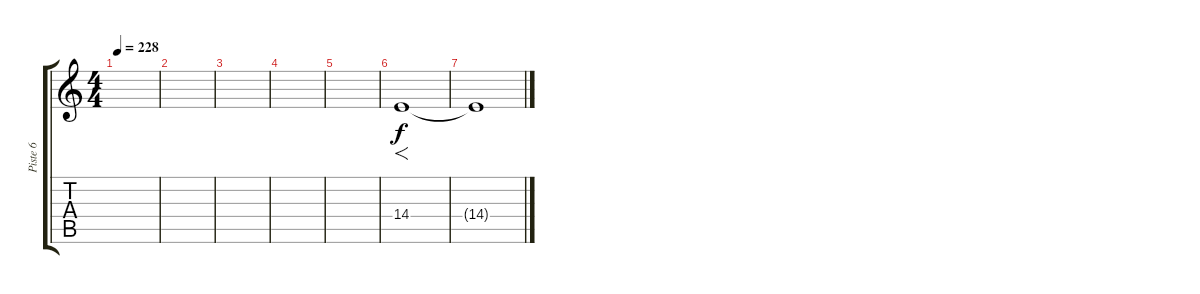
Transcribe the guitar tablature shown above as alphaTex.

\track ("Piste 6" "Piste 6") {instrument stringensemble1}
\staff {score tabs}
\tuning (E4 B3 G3 D3 A2 E2) {hide}
\ts (4 4)
\tempo 228
\clef g2
\ks c
|
|
|
|
|
14.4.1{f} |
14.4{t}.1
